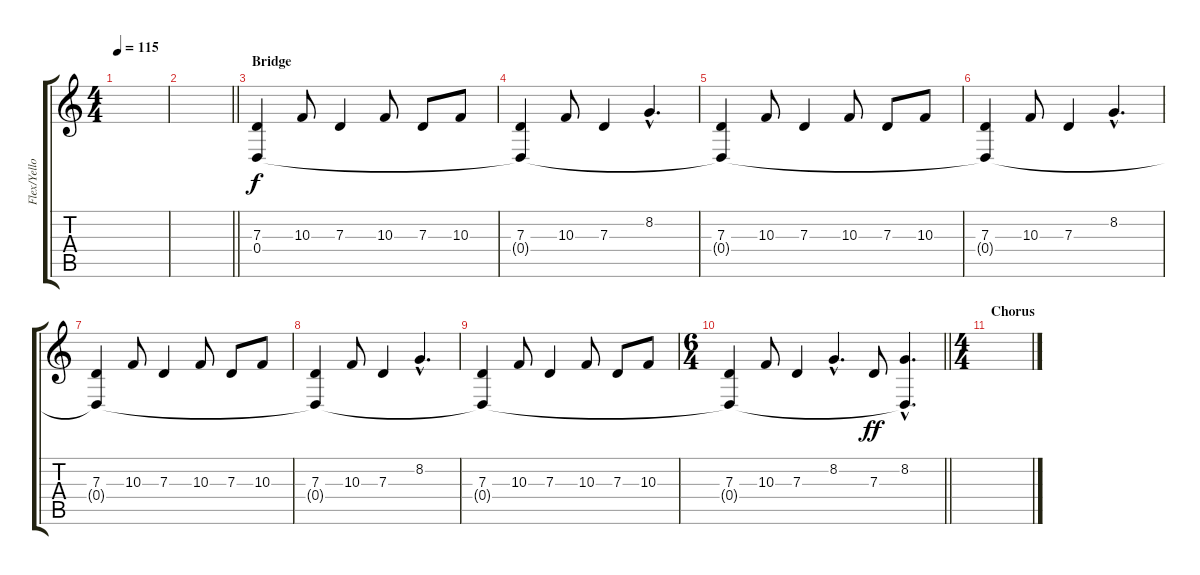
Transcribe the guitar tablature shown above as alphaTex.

\track ("Flex/Yellow" "Flex/Yello") {instrument bagpipe}
\staff {score tabs}
\tuning (E4 B3 G3 D3 A2 D2) {hide}
\ts (4 4)
\tempo 115
\clef g2
\ks c
|
\barLineRight lightlight
|
\section ("" "Bridge")
(7.3 0.4).4 10.3.8 7.3.4 10.3.8 7.3.8 10.3.8 |
(7.3 0.4{t}).4 10.3.8 7.3.4 8.2{hac}.4{d} |
(7.3 0.4{t}).4 10.3.8 7.3.4 10.3.8 7.3.8 10.3.8 |
(7.3 0.4{t}).4 10.3.8 7.3.4 8.2{hac}.4{d} |
(7.3 0.4{t}).4 10.3.8 7.3.4 10.3.8 7.3.8 10.3.8 |
(7.3 0.4{t}).4 10.3.8 7.3.4 8.2{hac}.4{d} |
(7.3 0.4{t}).4 10.3.8 7.3.4 10.3.8 7.3.8 10.3.8 |
\ts (6 4)
\barLineRight lightlight
(7.3 0.4{t}).4 10.3.8 7.3.4 8.2{hac}.4{d} 7.3.8{dy ff} (8.2{hac} 0.4{hac t}).4{d} |
\ts (4 4)
\section ("" "Chorus")
